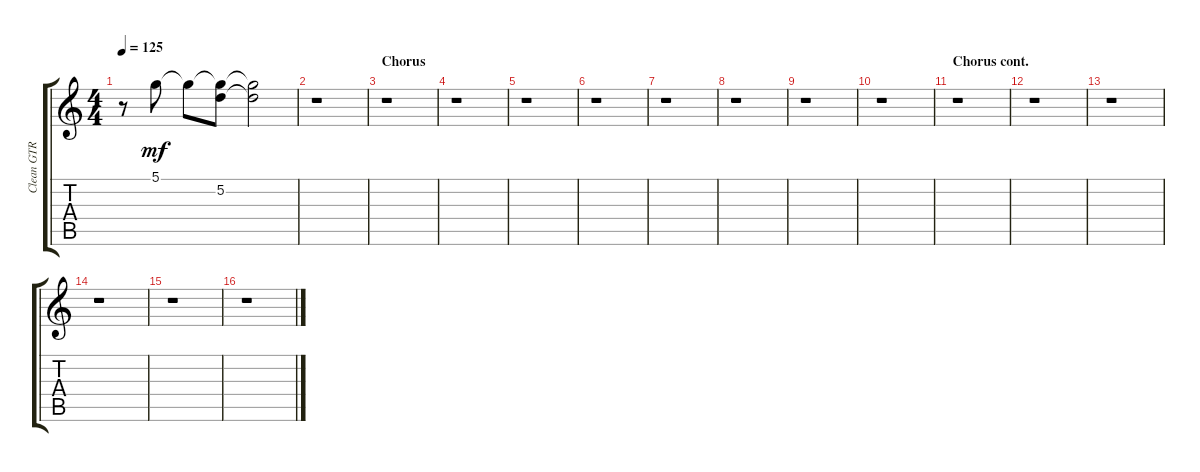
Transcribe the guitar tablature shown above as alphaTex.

\track ("Clean GTR 1" "Clean GTR ") {instrument electricguitarclean}
\staff {score tabs}
\tuning (D4 A3 F3 C3 G2 C2) {hide}
\ts (4 4)
\tempo 125
\clef g2
\ks aminor
r.8{dy mf} 5.1.8 5.1{t}.8 (5.1{t} 5.2).8 (5.1{t} 5.2{t}).2 |
r.1 |
\section ("" "Chorus")
r.1 |
r.1 |
r.1 |
r.1 |
r.1 |
r.1 |
r.1 |
r.1 |
\section ("" "Chorus cont.")
r.1 |
r.1 |
r.1 |
r.1 |
r.1 |
r.1
